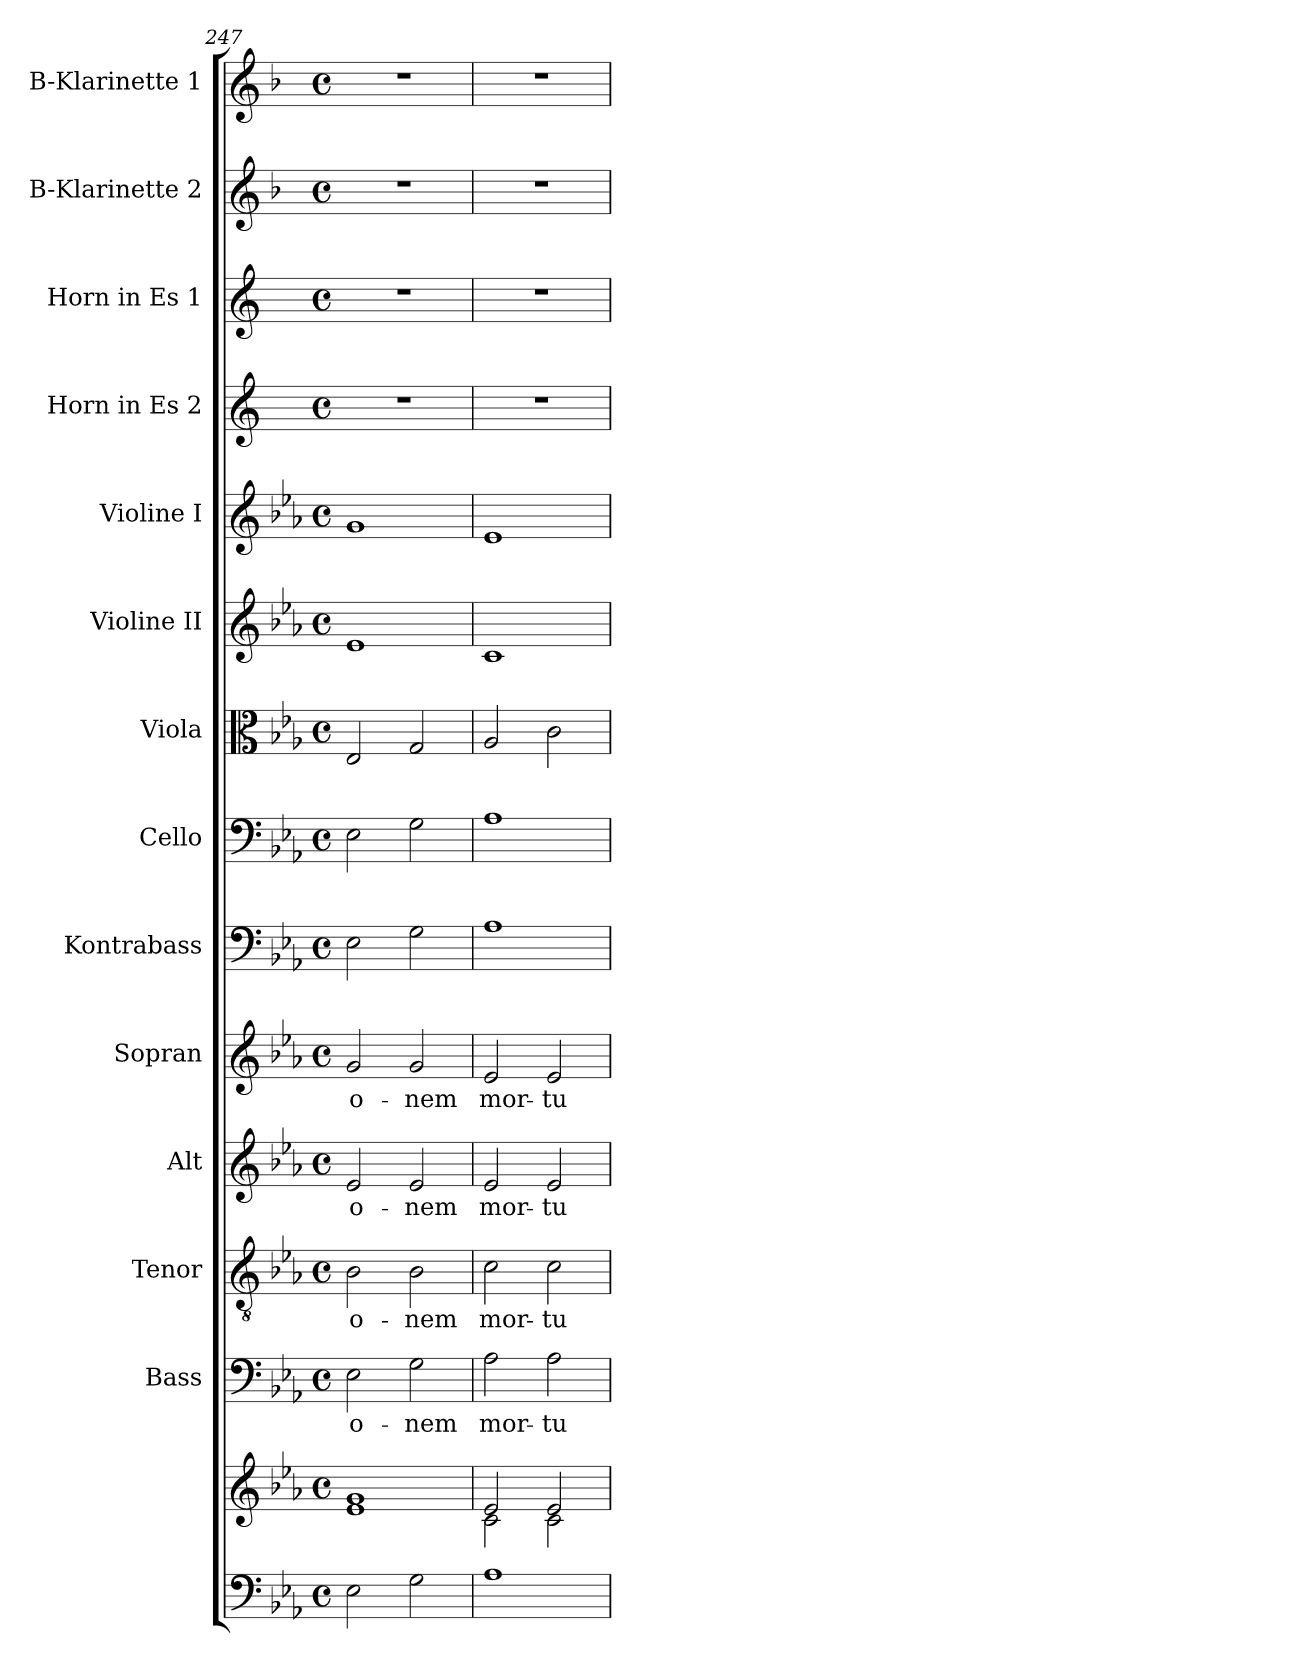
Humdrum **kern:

**kern	**kern	**kern	**text	**kern	**text	**kern	**text	**kern	**text	**kern	**kern	**kern	**kern	**kern	**kern	**kern	**kern	**kern
*part14	*part14	*part13	*part13	*part12	*part12	*part11	*part11	*part10	*part10	*part9	*part8	*part7	*part6	*part5	*part4	*part3	*part2	*part1
*staff15	*staff14	*staff13	*staff13	*staff12	*staff12	*staff11	*staff11	*staff10	*staff10	*staff9	*staff8	*staff7	*staff6	*staff5	*staff4	*staff3	*staff2	*staff1
*	*	*I"Bass	*	*I"Tenor	*	*I"Alt	*	*I"Sopran	*	*I"Kontrabass	*I"Cello	*I"Viola	*I"Violine II	*I"Violine I	*I"Horn in Es 2	*I"Horn in Es 1	*I"B-Klarinette 2	*I"B-Klarinette 1
*	*	*I'B.	*	*I'T.	*	*I'A.	*	*I'S.	*	*I'Kb.	*	*I'Vla.	*I'Vl. II	*I'Vl. I	*I'Hrn. 2	*I'Hrn. 1	*I'Kl. 2	*I'Kl. 1
*clefF4	*clefG2	*clefF4	*	*clefGv2	*	*clefG2	*	*clefG2	*	*clefF4	*clefF4	*clefC3	*clefG2	*clefG2	*clefG2	*clefG2	*clefG2	*clefG2
*	*	*	*	*	*	*	*	*	*	*ITrd7c12	*	*	*	*	*ITrd5c9	*ITrd5c9	*ITrd1c2	*ITrd1c2
*k[b-e-a-]	*k[b-e-a-]	*k[b-e-a-]	*	*k[b-e-a-]	*	*k[b-e-a-]	*	*k[b-e-a-]	*	*k[b-e-a-]	*k[b-e-a-]	*k[b-e-a-]	*k[b-e-a-]	*k[b-e-a-]	*k[b-e-a-]	*k[b-e-a-]	*k[b-e-a-]	*k[b-e-a-]
*E-:	*E-:	*E-:	*	*E-:	*	*E-:	*	*E-:	*	*E-:	*E-:	*E-:	*E-:	*E-:	*E-:	*E-:	*E-:	*E-:
*M4/4	*M4/4	*M4/4	*	*M4/4	*	*M4/4	*	*M4/4	*	*M4/4	*M4/4	*M4/4	*M4/4	*M4/4	*M4/4	*M4/4	*M4/4	*M4/4
*met(c)	*met(c)	*met(c)	*	*met(c)	*	*met(c)	*	*met(c)	*	*met(c)	*met(c)	*met(c)	*met(c)	*met(c)	*met(c)	*met(c)	*met(c)	*met(c)
=247	=247	=247	=247	=247	=247	=247	=247	=247	=247	=247	=247	=247	=247	=247	=247	=247	=247	=247
*	*^	*	*	*	*	*	*	*	*	*	*	*	*	*	*	*	*	*
!	!	!	!	!LO:LY:b	!	!LO:LY:b	!	!LO:LY:b	!	!LO:LY:b	!	!	!	!	!	!	!	!	!
2E-\	1g	1e-	2E-\	-o-	2B-\	-o-	2e-/	-o-	2g/	-o-	2EE-\	2E-\	2E-/	1e-	1g	1r	1r	1r	1r
!	!	!	!	!LO:LY:b	!	!LO:LY:b	!	!LO:LY:b	!	!LO:LY:b	!	!	!	!	!	!	!	!	!
2G\	.	.	2G\	-nem	2B-\	-nem	2e-/	-nem	2g/	-nem	2GG\	2G\	2G/	.	.	.	.	.	.
=248	=248	=248	=248	=248	=248	=248	=248	=248	=248	=248	=248	=248	=248	=248	=248	=248	=248	=248	=248
!	!	!	!	!LO:LY:b	!	!LO:LY:b	!	!LO:LY:b	!	!LO:LY:b	!	!	!	!	!	!	!	!	!
1A-	2e-/	2c\	2A-\	mor-	2c\	mor-	2e-/	mor-	2e-/	mor-	1AA-	1A-	2A-/	1c	1e-	1r	1r	1r	1r
!	!	!	!	!LO:LY:b	!	!LO:LY:b	!	!LO:LY:b	!	!LO:LY:b	!	!	!	!	!	!	!	!	!
.	2e-/	2c\	2A-\	-tu-	2c\	-tu-	2e-/	-tu-	2e-/	-tu-	.	.	2c\	.	.	.	.	.	.
*	*v	*v	*	*	*	*	*	*	*	*	*	*	*	*	*	*	*	*	*
=	=	=	=	=	=	=	=	=	=	=	=	=	=	=	=	=	=	=
*-	*-	*-	*-	*-	*-	*-	*-	*-	*-	*-	*-	*-	*-	*-	*-	*-	*-	*-
